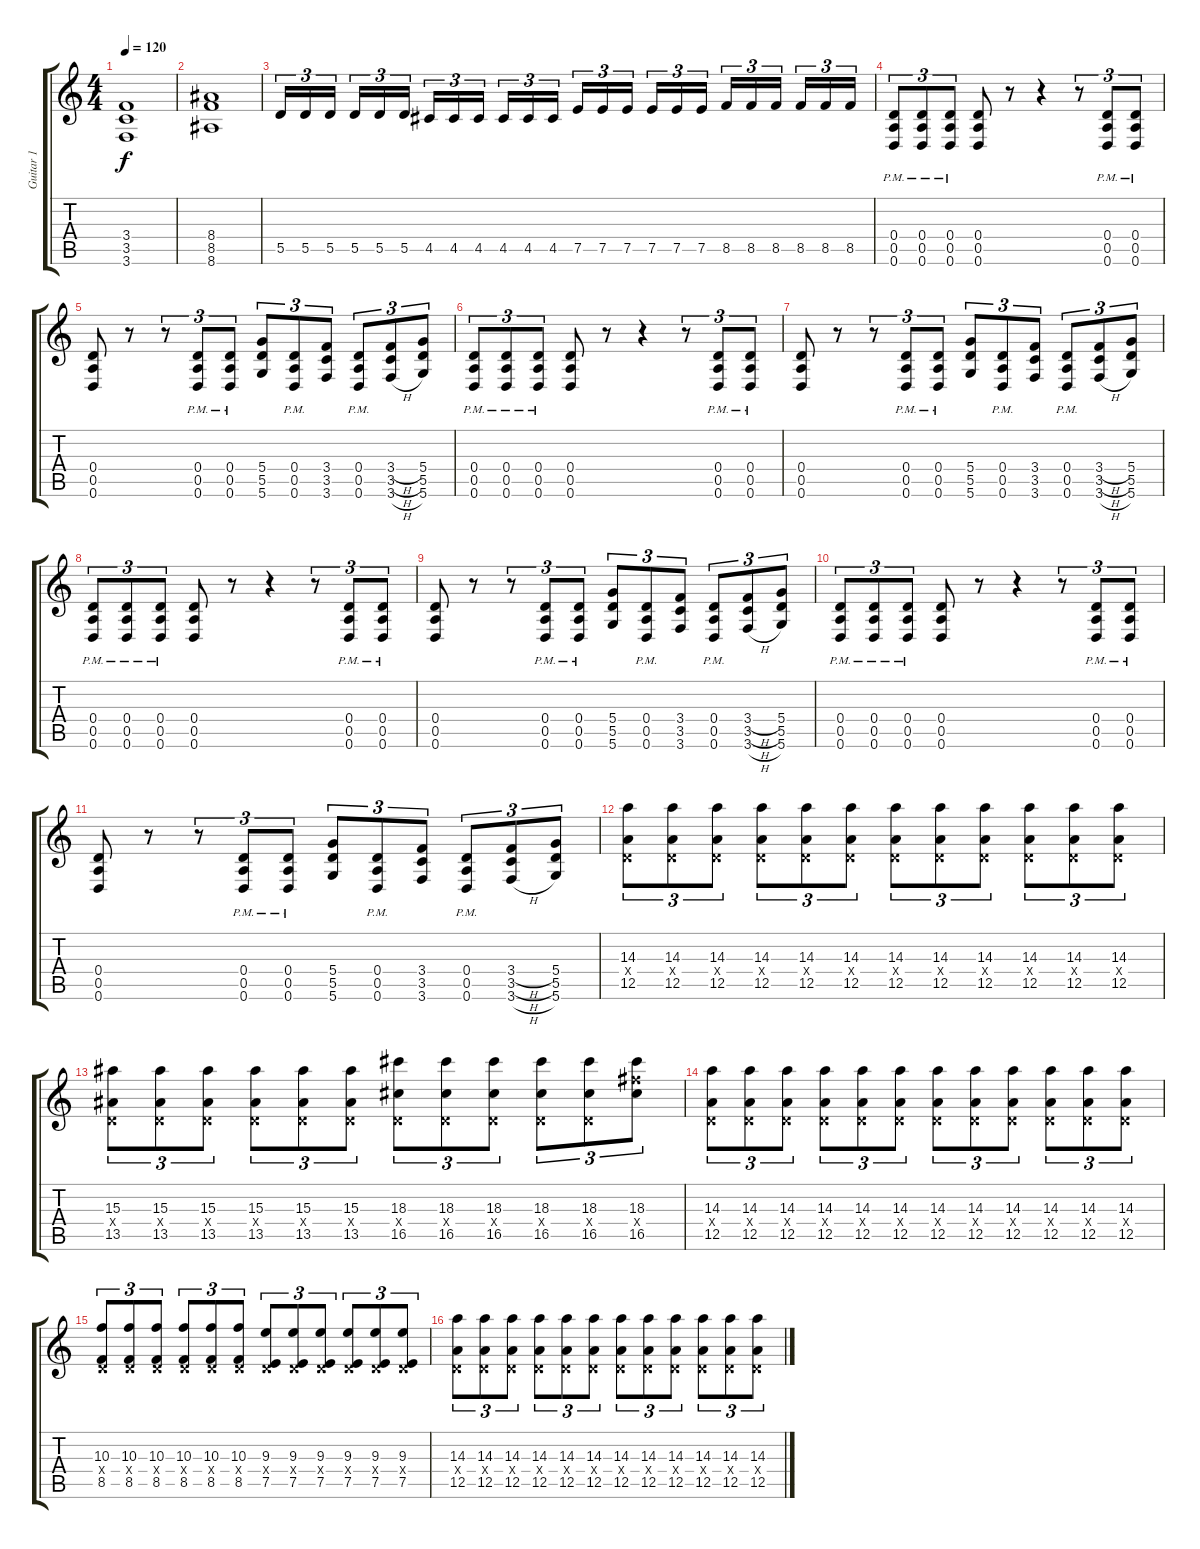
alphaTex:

\track ("Guitar 1" "Guitar 1") {instrument distortionguitar}
\staff {score tabs}
\tuning (E4 B3 G3 D3 A2 D2) {hide}
\ts (4 4)
\tempo 120
\clef g2
\ks c
(3.4 3.5 3.6).1{dy f} |
(8.4 8.5 8.6).1 |
5.5.16{tu (3 2)} 5.5.16{tu (3 2)} 5.5.16{tu (3 2)} 5.5.16{tu (3 2)} 5.5.16{tu (3 2)} 5.5.16{tu (3 2)} 4.5.16{tu (3 2)} 4.5.16{tu (3 2)} 4.5.16{tu (3 2)} 4.5.16{tu (3 2)} 4.5.16{tu (3 2)} 4.5.16{tu (3 2)} 7.5.16{tu (3 2)} 7.5.16{tu (3 2)} 7.5.16{tu (3 2)} 7.5.16{tu (3 2)} 7.5.16{tu (3 2)} 7.5.16{tu (3 2)} 8.5.16{tu (3 2)} 8.5.16{tu (3 2)} 8.5.16{tu (3 2)} 8.5.16{tu (3 2)} 8.5.16{tu (3 2)} 8.5.16{tu (3 2)} |
(0.4{pm} 0.5{pm} 0.6{pm}).8{tu (3 2)} (0.4{pm} 0.5{pm} 0.6{pm}).8{tu (3 2)} (0.4{pm} 0.5{pm} 0.6{pm}).8{tu (3 2)} (0.4 0.5 0.6).8 r.8 r.4 r.8{tu (3 2)} (0.4{pm} 0.5{pm} 0.6{pm}).8{tu (3 2)} (0.4{pm} 0.5{pm} 0.6{pm}).8{tu (3 2)} |
(0.4 0.5 0.6).8 r.8 r.8{tu (3 2)} (0.4{pm} 0.5{pm} 0.6{pm}).8{tu (3 2)} (0.4{pm} 0.5{pm} 0.6{pm}).8{tu (3 2)} (5.4 5.5 5.6).8{tu (3 2)} (0.4{pm} 0.5{pm} 0.6{pm}).8{tu (3 2)} (3.4 3.5 3.6).8{tu (3 2)} (0.4{pm} 0.5{pm} 0.6{pm}).8{tu (3 2)} (3.4{h} 3.5{h} 3.6{h}).8{tu (3 2)} (5.4 5.5 5.6).8{tu (3 2)} |
(0.4{pm} 0.5{pm} 0.6{pm}).8{tu (3 2)} (0.4{pm} 0.5{pm} 0.6{pm}).8{tu (3 2)} (0.4{pm} 0.5{pm} 0.6{pm}).8{tu (3 2)} (0.4 0.5 0.6).8 r.8 r.4 r.8{tu (3 2)} (0.4{pm} 0.5{pm} 0.6{pm}).8{tu (3 2)} (0.4{pm} 0.5{pm} 0.6{pm}).8{tu (3 2)} |
(0.4 0.5 0.6).8 r.8 r.8{tu (3 2)} (0.4{pm} 0.5{pm} 0.6{pm}).8{tu (3 2)} (0.4{pm} 0.5{pm} 0.6{pm}).8{tu (3 2)} (5.4 5.5 5.6).8{tu (3 2)} (0.4{pm} 0.5{pm} 0.6{pm}).8{tu (3 2)} (3.4 3.5 3.6).8{tu (3 2)} (0.4{pm} 0.5{pm} 0.6{pm}).8{tu (3 2)} (3.4{h} 3.5{h} 3.6{h}).8{tu (3 2)} (5.4 5.5 5.6).8{tu (3 2)} |
(0.4{pm} 0.5{pm} 0.6{pm}).8{tu (3 2)} (0.4{pm} 0.5{pm} 0.6{pm}).8{tu (3 2)} (0.4{pm} 0.5{pm} 0.6{pm}).8{tu (3 2)} (0.4 0.5 0.6).8 r.8 r.4 r.8{tu (3 2)} (0.4{pm} 0.5{pm} 0.6{pm}).8{tu (3 2)} (0.4{pm} 0.5{pm} 0.6{pm}).8{tu (3 2)} |
(0.4 0.5 0.6).8 r.8 r.8{tu (3 2)} (0.4{pm} 0.5{pm} 0.6{pm}).8{tu (3 2)} (0.4{pm} 0.5{pm} 0.6{pm}).8{tu (3 2)} (5.4 5.5 5.6).8{tu (3 2)} (0.4{pm} 0.5{pm} 0.6{pm}).8{tu (3 2)} (3.4 3.5 3.6).8{tu (3 2)} (0.4{pm} 0.5{pm} 0.6{pm}).8{tu (3 2)} (3.4{h} 3.5{h} 3.6{h}).8{tu (3 2)} (5.4 5.5 5.6).8{tu (3 2)} |
(0.4{pm} 0.5{pm} 0.6{pm}).8{tu (3 2)} (0.4{pm} 0.5{pm} 0.6{pm}).8{tu (3 2)} (0.4{pm} 0.5{pm} 0.6{pm}).8{tu (3 2)} (0.4 0.5 0.6).8 r.8 r.4 r.8{tu (3 2)} (0.4{pm} 0.5{pm} 0.6{pm}).8{tu (3 2)} (0.4{pm} 0.5{pm} 0.6{pm}).8{tu (3 2)} |
(0.4 0.5 0.6).8 r.8 r.8{tu (3 2)} (0.4{pm} 0.5{pm} 0.6{pm}).8{tu (3 2)} (0.4{pm} 0.5{pm} 0.6{pm}).8{tu (3 2)} (5.4 5.5 5.6).8{tu (3 2)} (0.4{pm} 0.5{pm} 0.6{pm}).8{tu (3 2)} (3.4 3.5 3.6).8{tu (3 2)} (0.4{pm} 0.5{pm} 0.6{pm}).8{tu (3 2)} (3.4{h} 3.5{h} 3.6{h}).8{tu (3 2)} (5.4 5.5 5.6).8{tu (3 2)} |
(14.3 0.4{x} 12.5).8{tu (3 2)} (14.3 0.4{x} 12.5).8{tu (3 2)} (14.3 0.4{x} 12.5).8{tu (3 2)} (14.3 0.4{x} 12.5).8{tu (3 2)} (14.3 0.4{x} 12.5).8{tu (3 2)} (14.3 0.4{x} 12.5).8{tu (3 2)} (14.3 0.4{x} 12.5).8{tu (3 2)} (14.3 0.4{x} 12.5).8{tu (3 2)} (14.3 0.4{x} 12.5).8{tu (3 2)} (14.3 0.4{x} 12.5).8{tu (3 2)} (14.3 0.4{x} 12.5).8{tu (3 2)} (14.3 0.4{x} 12.5).8{tu (3 2)} |
(15.3 0.4{x} 13.5).8{tu (3 2)} (15.3 0.4{x} 13.5).8{tu (3 2)} (15.3 0.4{x} 13.5).8{tu (3 2)} (15.3 0.4{x} 13.5).8{tu (3 2)} (15.3 0.4{x} 13.5).8{tu (3 2)} (15.3 0.4{x} 13.5).8{tu (3 2)} (18.3 0.4{x} 16.5).8{tu (3 2)} (18.3 0.4{x} 16.5).8{tu (3 2)} (18.3 0.4{x} 16.5).8{tu (3 2)} (18.3 0.4{x} 16.5).8{tu (3 2)} (18.3 0.4{x} 16.5).8{tu (3 2)} (18.3 16.4{x} 16.5).8{tu (3 2)} |
(14.3 0.4{x} 12.5).8{tu (3 2)} (14.3 0.4{x} 12.5).8{tu (3 2)} (14.3 0.4{x} 12.5).8{tu (3 2)} (14.3 0.4{x} 12.5).8{tu (3 2)} (14.3 0.4{x} 12.5).8{tu (3 2)} (14.3 0.4{x} 12.5).8{tu (3 2)} (14.3 0.4{x} 12.5).8{tu (3 2)} (14.3 0.4{x} 12.5).8{tu (3 2)} (14.3 0.4{x} 12.5).8{tu (3 2)} (14.3 0.4{x} 12.5).8{tu (3 2)} (14.3 0.4{x} 12.5).8{tu (3 2)} (14.3 0.4{x} 12.5).8{tu (3 2)} |
(10.3 0.4{x} 8.5).8{tu (3 2)} (10.3 0.4{x} 8.5).8{tu (3 2)} (10.3 0.4{x} 8.5).8{tu (3 2)} (10.3 0.4{x} 8.5).8{tu (3 2)} (10.3 0.4{x} 8.5).8{tu (3 2)} (10.3 0.4{x} 8.5).8{tu (3 2)} (9.3 0.4{x} 7.5).8{tu (3 2)} (9.3 0.4{x} 7.5).8{tu (3 2)} (9.3 0.4{x} 7.5).8{tu (3 2)} (9.3 0.4{x} 7.5).8{tu (3 2)} (9.3 0.4{x} 7.5).8{tu (3 2)} (9.3 0.4{x} 7.5).8{tu (3 2)} |
(14.3 0.4{x} 12.5).8{tu (3 2)} (14.3 0.4{x} 12.5).8{tu (3 2)} (14.3 0.4{x} 12.5).8{tu (3 2)} (14.3 0.4{x} 12.5).8{tu (3 2)} (14.3 0.4{x} 12.5).8{tu (3 2)} (14.3 0.4{x} 12.5).8{tu (3 2)} (14.3 0.4{x} 12.5).8{tu (3 2)} (14.3 0.4{x} 12.5).8{tu (3 2)} (14.3 0.4{x} 12.5).8{tu (3 2)} (14.3 0.4{x} 12.5).8{tu (3 2)} (14.3 0.4{x} 12.5).8{tu (3 2)} (14.3 0.4{x} 12.5).8{tu (3 2)}
